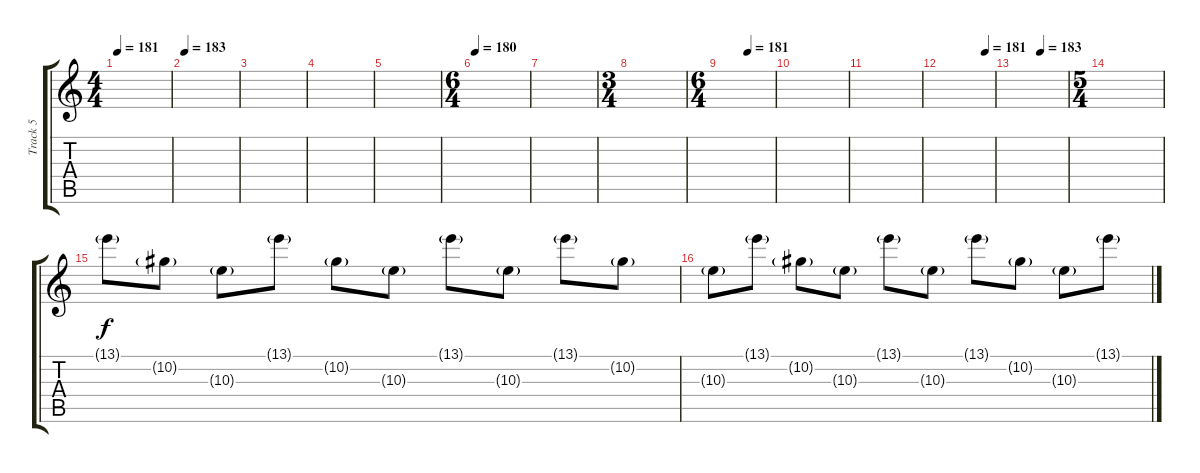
\track ("Track 5" "Track 5") {instrument acousticguitarsteel}
\staff {score tabs}
\tuning (Eb4 Bb3 Gb3 Db3 Ab2 Db2) {hide}
\ts (4 4)
\tempo 181
\clef g2
\ks c
|
\tempo 183
|
|
|
|
\ts (6 4)
\tempo 180
|
|
\ts (3 4)
|
\ts (6 4)
\tempo (181 0.5)
|
|
|
\tempo (181 0.8333333333333334)
|
\tempo (183 0.5)
|
\ts (5 4)
|
13.1{g}.8 10.2{g}.8 10.3{g}.8 13.1{g}.8 10.2{g}.8 10.3{g}.8 13.1{g}.8 10.3{g}.8 13.1{g}.8 10.2{g}.8 |
10.3{g}.8 13.1{g}.8 10.2{g}.8 10.3{g}.8 13.1{g}.8 10.3{g}.8 13.1{g}.8 10.2{g}.8 10.3{g}.8 13.1{g}.8
